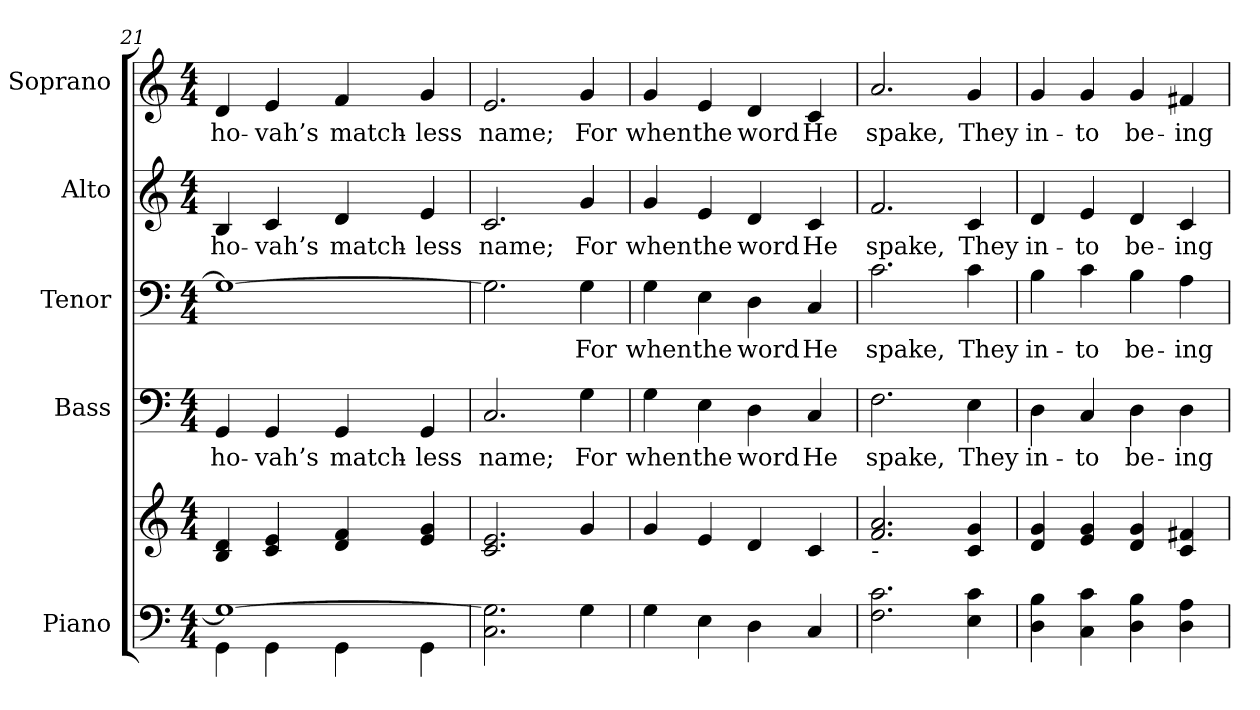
**kern	**kern	**kern	**text	**kern	**text	**kern	**text	**kern	**text
*part5	*part5	*part4	*part4	*part3	*part3	*part2	*part2	*part1	*part1
*staff6	*staff5	*staff4	*staff4	*staff3	*staff3	*staff2	*staff2	*staff1	*staff1
*I"Piano	*	*I"Bass	*	*I"Tenor	*	*I"Alto	*	*I"Soprano	*
*I'Pno.	*	*I'B.	*	*I'T.	*	*I'A.	*	*I'S.	*
*clefF4	*clefG2	*clefF4	*	*clefF4	*	*clefG2	*	*clefG2	*
*k[]	*k[]	*k[]	*	*k[]	*	*k[]	*	*k[]	*
*C:	*C:	*C:	*	*C:	*	*C:	*	*C:	*
*M4/4	*M4/4	*M4/4	*	*M4/4	*	*M4/4	*	*M4/4	*
=21	=21	=21	=21	=21	=21	=21	=21	=21	=21
*^	*	*	*	*	*	*	*	*	*
!	!	!	!	!LO:LY:b:color=#000000	!	!	!	!	!	!
!	!	!	!	!	!	!	!	!LO:LY:b:color=#000000	!	!
!	!	!	!	!	!	!	!	!	!	!LO:LY:b:color=#000000
1Gi_>	4GGi\	4Bi/ 4di	4GGi/	-ho-	1Gi_>	.	4Bi/	-ho-	4di/	-ho-
!	!	!	!	!LO:LY:b:color=#000000	!	!	!	!	!	!
!	!	!	!	!	!	!	!	!LO:LY:b:color=#000000	!	!
!	!	!	!	!	!	!	!	!	!	!LO:LY:b:color=#000000
.	4GGi\	4ci/ 4ei	4GGi/	-vah’s	.	.	4ci/	-vah’s	4ei/	-vah’s
!	!	!	!	!LO:LY:b:color=#000000	!	!	!	!	!	!
!	!	!	!	!	!	!	!	!LO:LY:b:color=#000000	!	!
!	!	!	!	!	!	!	!	!	!	!LO:LY:b:color=#000000
.	4GGi\	4di/ 4fi	4GGi/	match-	.	.	4di/	match-	4fi/	match-
!	!	!	!	!LO:LY:b:color=#000000	!	!	!	!	!	!
!	!	!	!	!	!	!	!	!LO:LY:b:color=#000000	!	!
!	!	!	!	!	!	!	!	!	!	!LO:LY:b:color=#000000
.	4GGi\	4ei/ 4gi	4GGi/	-less	.	.	4ei/	-less	4gi/	-less
*v	*v	*	*	*	*	*	*	*	*	*
=22	=22	=22	=22	=22	=22	=22	=22	=22	=22
*^	*	*	*	*	*	*	*	*	*
!	!	!	!	!LO:LY:b:color=#000000	!	!	!	!	!	!
*v	*v	*	*	*	*	*	*	*	*	*
*^	*	*	*	*	*	*	*	*	*
!	!	!	!	!	!	!	!	!LO:LY:b:color=#000000	!	!
*v	*v	*	*	*	*	*	*	*	*	*
*^	*	*	*	*	*	*	*	*	*
!	!	!	!	!	!	!	!	!	!	!LO:LY:b:color=#000000
*v	*v	*	*	*	*	*	*	*	*	*
2.Ci\ 2.Gi]	2.ci/ 2.ei	2.Ci/	name;	2.Gi\]	.	2.ci/	name;	2.ei/	name;
!	!	!	!LO:LY:b:color=#000000	!	!	!	!	!	!
!	!	!	!	!	!LO:LY:b:color=#000000	!	!	!	!
!	!	!	!	!	!	!	!LO:LY:b:color=#000000	!	!
!	!	!	!	!	!	!	!	!	!LO:LY:b:color=#000000
4Gi\	4gi/	4Gi\	For	4Gi\	For	4gi/	For	4gi/	For
!!LO:PB:g=z
=23	=23	=23	=23	=23	=23	=23	=23	=23	=23
!	!	!	!LO:LY:b:color=#000000	!	!	!	!	!	!
!	!	!	!	!	!LO:LY:b:color=#000000	!	!	!	!
!	!	!	!	!	!	!	!LO:LY:b:color=#000000	!	!
!	!	!	!	!	!	!	!	!	!LO:LY:b:color=#000000
4Gi\	4gi/	4Gi\	when	4Gi\	when	4gi/	when	4gi/	when
!	!	!	!LO:LY:b:color=#000000	!	!	!	!	!	!
!	!	!	!	!	!LO:LY:b:color=#000000	!	!	!	!
!	!	!	!	!	!	!	!LO:LY:b:color=#000000	!	!
!	!	!	!	!	!	!	!	!	!LO:LY:b:color=#000000
4Ei\	4ei/	4Ei\	the	4Ei\	the	4ei/	the	4ei/	the
!	!	!	!LO:LY:b:color=#000000	!	!	!	!	!	!
!	!	!	!	!	!LO:LY:b:color=#000000	!	!	!	!
!	!	!	!	!	!	!	!LO:LY:b:color=#000000	!	!
!	!	!	!	!	!	!	!	!	!LO:LY:b:color=#000000
4Di\	4di/	4Di\	word	4Di\	word	4di/	word	4di/	word
!	!	!	!LO:LY:b:color=#000000	!	!	!	!	!	!
!	!	!	!	!	!LO:LY:b:color=#000000	!	!	!	!
!	!	!	!	!	!	!	!LO:LY:b:color=#000000	!	!
!	!	!	!	!	!	!	!	!	!LO:LY:b:color=#000000
4Ci/	4ci/	4Ci/	He	4Ci/	He	4ci/	He	4ci/	He
=24	=24	=24	=24	=24	=24	=24	=24	=24	=24
!	!	!	!LO:LY:b:color=#000000	!	!	!	!	!	!
!	!	!	!	!	!LO:LY:b:color=#000000	!	!	!	!
!	!	!	!	!	!	!	!LO:LY:b:color=#000000	!	!
!	!LO:TX:b:t=-	!	!	!	!	!	!	!	!
!	!	!	!	!	!	!	!	!	!LO:LY:b:color=#000000
2.Fi\ 2.ci	2.fi/ 2.ai	2.Fi\	spake,	2.ci\	spake,	2.fi/	spake,	2.ai/	spake,
!	!	!	!LO:LY:b:color=#000000	!	!	!	!	!	!
!	!	!	!	!	!LO:LY:b:color=#000000	!	!	!	!
!	!	!	!	!	!	!	!LO:LY:b:color=#000000	!	!
!	!	!	!	!	!	!	!	!	!LO:LY:b:color=#000000
4Ei\ 4ci	4ci/ 4gi	4Ei\	They	4ci\	They	4ci/	They	4gi/	They
=25	=25	=25	=25	=25	=25	=25	=25	=25	=25
!	!	!	!LO:LY:b:color=#000000	!	!	!	!	!	!
!	!	!	!	!	!LO:LY:b:color=#000000	!	!	!	!
!	!	!	!	!	!	!	!LO:LY:b:color=#000000	!	!
!	!	!	!	!	!	!	!	!	!LO:LY:b:color=#000000
4Di\ 4Bi	4di/ 4gi	4Di\	in-	4Bi\	in-	4di/	in-	4gi/	in-
!	!	!	!LO:LY:b:color=#000000	!	!	!	!	!	!
!	!	!	!	!	!LO:LY:b:color=#000000	!	!	!	!
!	!	!	!	!	!	!	!LO:LY:b:color=#000000	!	!
!	!	!	!	!	!	!	!	!	!LO:LY:b:color=#000000
4Ci\ 4ci	4ei/ 4gi	4Ci/	-to	4ci\	-to	4ei/	-to	4gi/	-to
!	!	!	!LO:LY:b:color=#000000	!	!	!	!	!	!
!	!	!	!	!	!LO:LY:b:color=#000000	!	!	!	!
!	!	!	!	!	!	!	!LO:LY:b:color=#000000	!	!
!	!	!	!	!	!	!	!	!	!LO:LY:b:color=#000000
4Di\ 4Bi	4di/ 4gi	4Di\	be-	4Bi\	be-	4di/	be-	4gi/	be-
!	!	!	!LO:LY:b:color=#000000	!	!	!	!	!	!
!	!	!	!	!	!LO:LY:b:color=#000000	!	!	!	!
!	!	!	!	!	!	!	!LO:LY:b:color=#000000	!	!
!	!	!	!	!	!	!	!	!	!LO:LY:b:color=#000000
4Di\ 4Ai	4ci/ 4f#Xi	4Di\	-ing	4Ai\	-ing	4ci/	-ing	4f#Xi/	-ing
=	=	=	=	=	=	=	=	=	=
*-	*-	*-	*-	*-	*-	*-	*-	*-	*-
